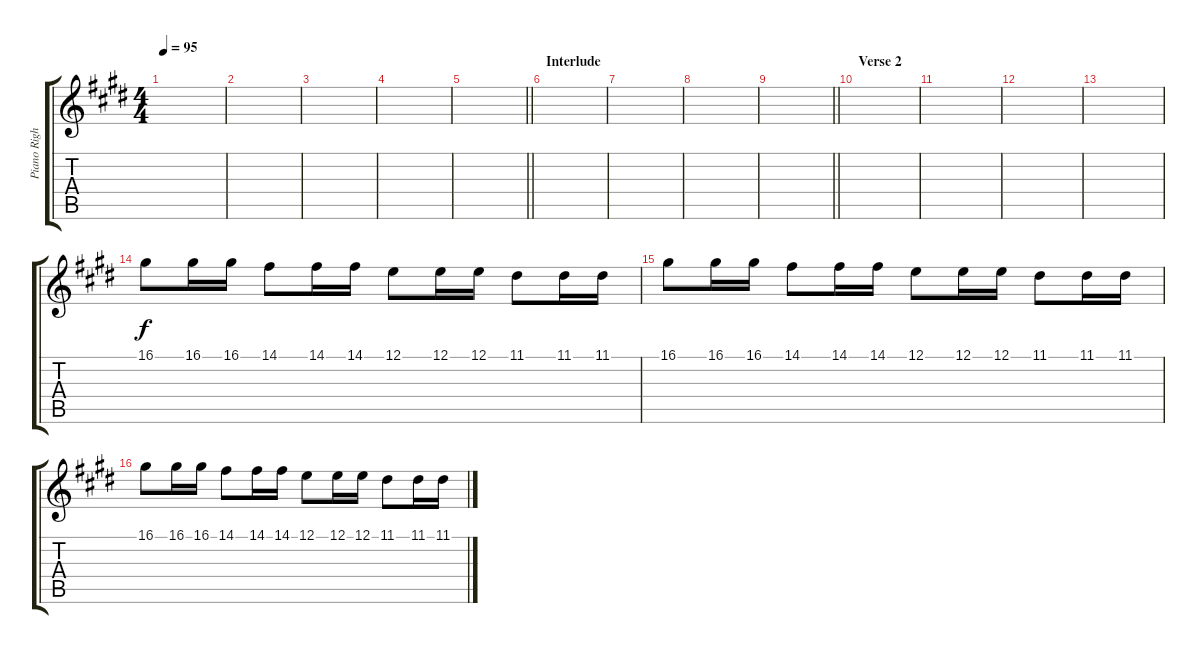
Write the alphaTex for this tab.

\track ("Piano Right Hand" "Piano Righ") {instrument acousticgrandpiano}
\staff {score tabs}
\tuning (E4 B3 G3 D3 A2 E2) {hide}
\ts (4 4)
\tempo 95
\clef g2
\ks e
|
|
|
|
\barLineRight lightlight
|
\section ("" "Interlude")
|
|
|
\barLineRight lightlight
|
\section ("" "Verse 2")
|
|
|
|
16.1.8 16.1.16 16.1.16 14.1.8 14.1.16 14.1.16 12.1.8 12.1.16 12.1.16 11.1.8 11.1.16 11.1.16 |
16.1.8 16.1.16 16.1.16 14.1.8 14.1.16 14.1.16 12.1.8 12.1.16 12.1.16 11.1.8 11.1.16 11.1.16 |
16.1.8 16.1.16 16.1.16 14.1.8 14.1.16 14.1.16 12.1.8 12.1.16 12.1.16 11.1.8 11.1.16 11.1.16
